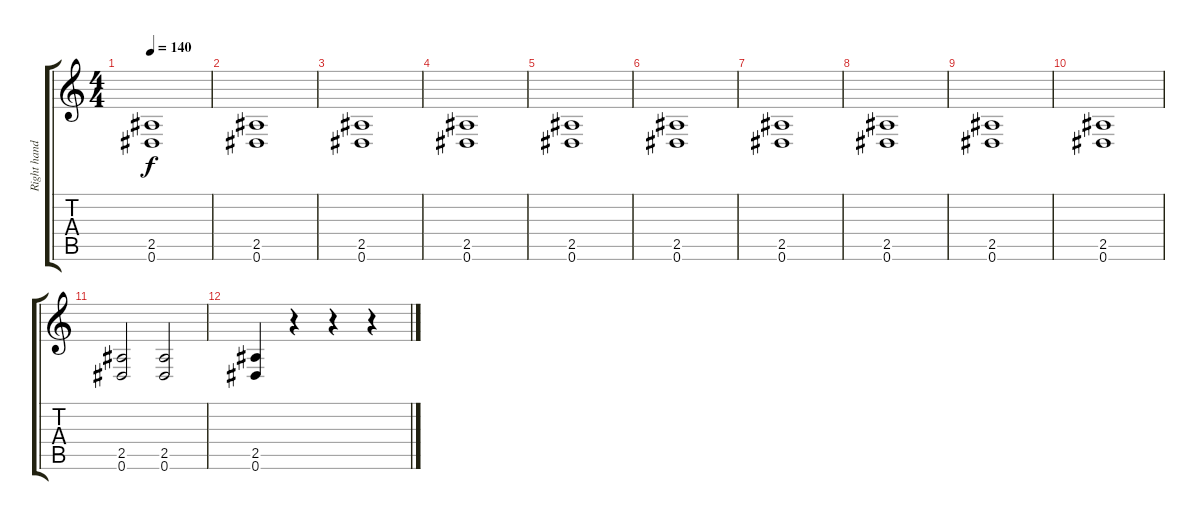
\track ("Right handed guitar half" "Right hand") {instrument distortionguitar}
\staff {score tabs}
\tuning (Eb4 Bb3 Gb3 Db3 Ab2 Eb2) {hide}
\ts (4 4)
\tempo 140
\clef g2
\ks c
(2.5 0.6).1{dy f} |
(2.5 0.6).1 |
(2.5 0.6).1 |
(2.5 0.6).1 |
(2.5 0.6).1 |
(2.5 0.6).1 |
(2.5 0.6).1 |
(2.5 0.6).1 |
(2.5 0.6).1 |
(2.5 0.6).1 |
(2.5 0.6).2 (2.5 0.6).2 |
(2.5 0.6).4 r.4 r.4 r.4
